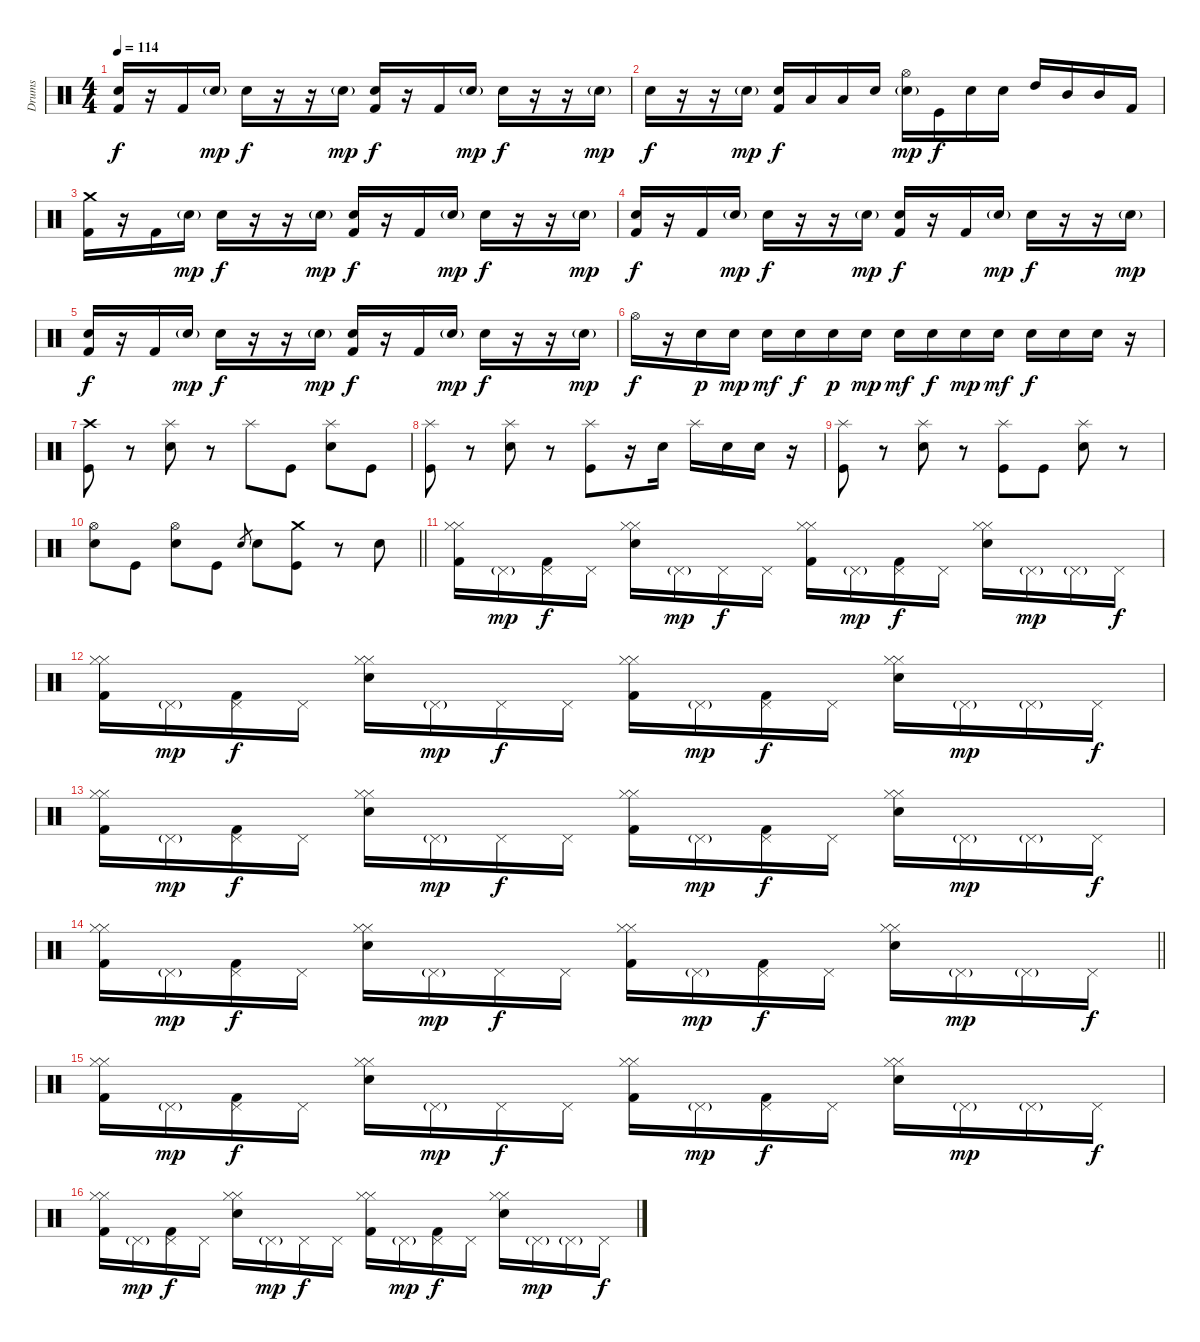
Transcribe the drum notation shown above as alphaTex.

\track ("Drums" "Drums") {instrument percussion}
\staff {score}
\articulation defaults
\ts (4 4)
\tempo 114
\clef neutral
\ks c
("Electric Snare (hit)" "Kick (hit) 2").16{dy f} r.16 "Kick (hit) 2".16 "Electric Snare (hit)"{g}.16{dy mp} "Electric Snare (hit)".16{dy f} r.16 r.16 "Electric Snare (hit)"{g}.16{dy mp} ("Electric Snare (hit)" "Kick (hit) 2").16{dy f} r.16 "Kick (hit) 2".16 "Electric Snare (hit)"{g}.16{dy mp} "Electric Snare (hit)".16{dy f} r.16 r.16 "Electric Snare (hit)"{g}.16{dy mp} |
"Electric Snare (hit)".16{dy f} r.16 r.16 "Electric Snare (hit)"{g}.16{dy mp} ("Electric Snare (hit)" "Kick (hit) 2").16{dy f} "Low Tom (hit)".16 "Low Tom (hit)".16 "Electric Snare (hit)".16 ("Hi-Hat (open)" "Electric Snare (hit)"{g}).16{dy mp} "Kick (hit)".16{dy f} "Electric Snare (hit)".16 "Electric Snare (hit)".16 "High Tom (hit)".16 "Mid Tom (hit)".16 "Mid Tom (hit)".16 "Kick (hit) 2".16 |
("Crash medium (hit)" "Kick (hit) 2").16 r.16 "Kick (hit) 2".16 "Electric Snare (hit)"{g}.16{dy mp} "Electric Snare (hit)".16{dy f} r.16 r.16 "Electric Snare (hit)"{g}.16{dy mp} ("Electric Snare (hit)" "Kick (hit) 2").16{dy f} r.16 "Kick (hit) 2".16 "Electric Snare (hit)"{g}.16{dy mp} "Electric Snare (hit)".16{dy f} r.16 r.16 "Electric Snare (hit)"{g}.16{dy mp} |
("Electric Snare (hit)" "Kick (hit) 2").16{dy f} r.16 "Kick (hit) 2".16 "Electric Snare (hit)"{g}.16{dy mp} "Electric Snare (hit)".16{dy f} r.16 r.16 "Electric Snare (hit)"{g}.16{dy mp} ("Electric Snare (hit)" "Kick (hit) 2").16{dy f} r.16 "Kick (hit) 2".16 "Electric Snare (hit)"{g}.16{dy mp} "Electric Snare (hit)".16{dy f} r.16 r.16 "Electric Snare (hit)"{g}.16{dy mp} |
("Electric Snare (hit)" "Kick (hit) 2").16{dy f} r.16 "Kick (hit) 2".16 "Electric Snare (hit)"{g}.16{dy mp} "Electric Snare (hit)".16{dy f} r.16 r.16 "Electric Snare (hit)"{g}.16{dy mp} ("Electric Snare (hit)" "Kick (hit) 2").16{dy f} r.16 "Kick (hit) 2".16 "Electric Snare (hit)"{g}.16{dy mp} "Electric Snare (hit)".16{dy f} r.16 r.16 "Electric Snare (hit)"{g}.16{dy mp} |
"Hi-Hat (open)".16{dy f} r.16 "Electric Snare (hit)".16{dy p} "Electric Snare (hit)".16{dy mp} "Electric Snare (hit)".16{dy mf} "Electric Snare (hit)".16{dy f} "Electric Snare (hit)".16{dy p} "Electric Snare (hit)".16{dy mp} "Electric Snare (hit)".16{dy mf} "Electric Snare (hit)".16{dy f} "Electric Snare (hit)".16{dy mp} "Electric Snare (hit)".16{dy mf} "Electric Snare (hit)".16{dy f} "Electric Snare (hit)".16 "Electric Snare (hit)".16 r.16 |
("Crash high (hit)" "Kick (hit)").8 r.8 ("Splash (hit)" "Electric Snare (hit)").8 r.8 "Splash (hit)".8 "Kick (hit)".8 ("Splash (hit)" "Electric Snare (hit)").8 "Kick (hit)".8 |
("Splash (hit)" "Kick (hit)").8 r.8 ("Splash (hit)" "Electric Snare (hit)").8 r.8 ("Splash (hit)" "Kick (hit)").8 r.16 "Electric Snare (hit)".16 "Splash (hit)".16 "Electric Snare (hit)".16 "Electric Snare (hit)".16 r.16 |
("Splash (hit)" "Kick (hit)").8 r.8 ("Splash (hit)" "Electric Snare (hit)").8 r.8 ("Splash (hit)" "Kick (hit)").8 "Kick (hit)".8 ("Splash (hit)" "Electric Snare (hit)").8 r.8 |
\barLineRight lightlight
("Hi-Hat (open)" "Electric Snare (hit)").8 "Kick (hit)".8 ("Hi-Hat (open)" "Electric Snare (hit)").8 "Kick (hit)".8 "Electric Snare (hit)".8{gr} "Electric Snare (hit)".8 ("Crash medium (hit)" "Kick (hit)").8 r.8 "Electric Snare (hit)".8 |
("Hi-Hat (closed)" "Hi-Hat (closed)" "Kick (hit) 2").16 "Pedal Hi-Hat (hit)"{g}.16{dy mp} ("Pedal Hi-Hat (hit)" "Kick (hit) 2").16{dy f} "Pedal Hi-Hat (hit)".16 ("Hi-Hat (closed)" "Hi-Hat (closed)" "Electric Snare (hit)").16 "Pedal Hi-Hat (hit)"{g}.16{dy mp} "Pedal Hi-Hat (hit)".16{dy f} "Pedal Hi-Hat (hit)".16 ("Hi-Hat (closed)" "Hi-Hat (closed)" "Kick (hit) 2").16 "Pedal Hi-Hat (hit)"{g}.16{dy mp} ("Pedal Hi-Hat (hit)" "Kick (hit) 2").16{dy f} "Pedal Hi-Hat (hit)".16 ("Hi-Hat (closed)" "Hi-Hat (closed)" "Electric Snare (hit)").16 "Pedal Hi-Hat (hit)"{g}.16{dy mp} "Pedal Hi-Hat (hit)"{g}.16 "Pedal Hi-Hat (hit)".16{dy f} |
("Hi-Hat (closed)" "Hi-Hat (closed)" "Kick (hit) 2").16 "Pedal Hi-Hat (hit)"{g}.16{dy mp} ("Pedal Hi-Hat (hit)" "Kick (hit) 2").16{dy f} "Pedal Hi-Hat (hit)".16 ("Hi-Hat (closed)" "Hi-Hat (closed)" "Electric Snare (hit)").16 "Pedal Hi-Hat (hit)"{g}.16{dy mp} "Pedal Hi-Hat (hit)".16{dy f} "Pedal Hi-Hat (hit)".16 ("Hi-Hat (closed)" "Hi-Hat (closed)" "Kick (hit) 2").16 "Pedal Hi-Hat (hit)"{g}.16{dy mp} ("Pedal Hi-Hat (hit)" "Kick (hit) 2").16{dy f} "Pedal Hi-Hat (hit)".16 ("Hi-Hat (closed)" "Hi-Hat (closed)" "Electric Snare (hit)").16 "Pedal Hi-Hat (hit)"{g}.16{dy mp} "Pedal Hi-Hat (hit)"{g}.16 "Pedal Hi-Hat (hit)".16{dy f} |
("Hi-Hat (closed)" "Hi-Hat (closed)" "Kick (hit) 2").16 "Pedal Hi-Hat (hit)"{g}.16{dy mp} ("Pedal Hi-Hat (hit)" "Kick (hit) 2").16{dy f} "Pedal Hi-Hat (hit)".16 ("Hi-Hat (closed)" "Hi-Hat (closed)" "Electric Snare (hit)").16 "Pedal Hi-Hat (hit)"{g}.16{dy mp} "Pedal Hi-Hat (hit)".16{dy f} "Pedal Hi-Hat (hit)".16 ("Hi-Hat (closed)" "Hi-Hat (closed)" "Kick (hit) 2").16 "Pedal Hi-Hat (hit)"{g}.16{dy mp} ("Pedal Hi-Hat (hit)" "Kick (hit) 2").16{dy f} "Pedal Hi-Hat (hit)".16 ("Hi-Hat (closed)" "Hi-Hat (closed)" "Electric Snare (hit)").16 "Pedal Hi-Hat (hit)"{g}.16{dy mp} "Pedal Hi-Hat (hit)"{g}.16 "Pedal Hi-Hat (hit)".16{dy f} |
\barLineRight lightlight
("Hi-Hat (closed)" "Hi-Hat (closed)" "Kick (hit) 2").16 "Pedal Hi-Hat (hit)"{g}.16{dy mp} ("Pedal Hi-Hat (hit)" "Kick (hit) 2").16{dy f} "Pedal Hi-Hat (hit)".16 ("Hi-Hat (closed)" "Hi-Hat (closed)" "Electric Snare (hit)").16 "Pedal Hi-Hat (hit)"{g}.16{dy mp} "Pedal Hi-Hat (hit)".16{dy f} "Pedal Hi-Hat (hit)".16 ("Hi-Hat (closed)" "Hi-Hat (closed)" "Kick (hit) 2").16 "Pedal Hi-Hat (hit)"{g}.16{dy mp} ("Pedal Hi-Hat (hit)" "Kick (hit) 2").16{dy f} "Pedal Hi-Hat (hit)".16 ("Hi-Hat (closed)" "Hi-Hat (closed)" "Electric Snare (hit)").16 "Pedal Hi-Hat (hit)"{g}.16{dy mp} "Pedal Hi-Hat (hit)"{g}.16 "Pedal Hi-Hat (hit)".16{dy f} |
("Hi-Hat (closed)" "Hi-Hat (closed)" "Kick (hit) 2").16 "Pedal Hi-Hat (hit)"{g}.16{dy mp} ("Pedal Hi-Hat (hit)" "Kick (hit) 2").16{dy f} "Pedal Hi-Hat (hit)".16 ("Hi-Hat (closed)" "Hi-Hat (closed)" "Electric Snare (hit)").16 "Pedal Hi-Hat (hit)"{g}.16{dy mp} "Pedal Hi-Hat (hit)".16{dy f} "Pedal Hi-Hat (hit)".16 ("Hi-Hat (closed)" "Hi-Hat (closed)" "Kick (hit) 2").16 "Pedal Hi-Hat (hit)"{g}.16{dy mp} ("Pedal Hi-Hat (hit)" "Kick (hit) 2").16{dy f} "Pedal Hi-Hat (hit)".16 ("Hi-Hat (closed)" "Hi-Hat (closed)" "Electric Snare (hit)").16 "Pedal Hi-Hat (hit)"{g}.16{dy mp} "Pedal Hi-Hat (hit)"{g}.16 "Pedal Hi-Hat (hit)".16{dy f} |
("Hi-Hat (closed)" "Hi-Hat (closed)" "Kick (hit) 2").16 "Pedal Hi-Hat (hit)"{g}.16{dy mp} ("Pedal Hi-Hat (hit)" "Kick (hit) 2").16{dy f} "Pedal Hi-Hat (hit)".16 ("Hi-Hat (closed)" "Hi-Hat (closed)" "Electric Snare (hit)").16 "Pedal Hi-Hat (hit)"{g}.16{dy mp} "Pedal Hi-Hat (hit)".16{dy f} "Pedal Hi-Hat (hit)".16 ("Hi-Hat (closed)" "Hi-Hat (closed)" "Kick (hit) 2").16 "Pedal Hi-Hat (hit)"{g}.16{dy mp} ("Pedal Hi-Hat (hit)" "Kick (hit) 2").16{dy f} "Pedal Hi-Hat (hit)".16 ("Hi-Hat (closed)" "Hi-Hat (closed)" "Electric Snare (hit)").16 "Pedal Hi-Hat (hit)"{g}.16{dy mp} "Pedal Hi-Hat (hit)"{g}.16 "Pedal Hi-Hat (hit)".16{dy f}
